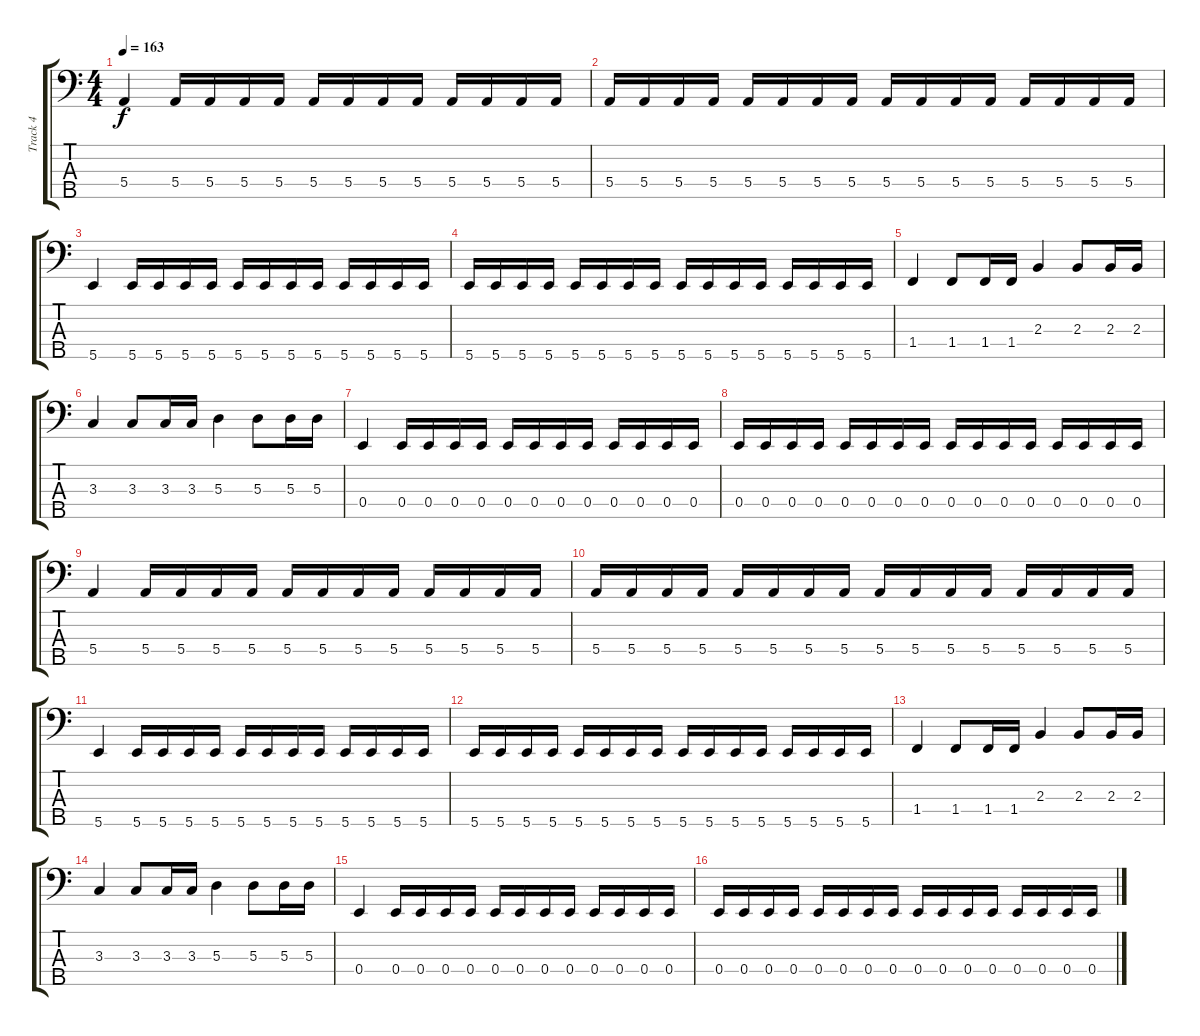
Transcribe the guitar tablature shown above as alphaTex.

\track ("Track 4" "Track 4") {instrument electricbassfinger}
\staff {score tabs}
\tuning (G2 D2 A1 E1 B0) {hide}
\ts (4 4)
\tempo 163
\clef f4
\ks c
5.4.4{dy f instrument electricbassfinger} 5.4.16 5.4.16 5.4.16 5.4.16 5.4.16 5.4.16 5.4.16 5.4.16 5.4.16 5.4.16 5.4.16 5.4.16 |
5.4.16 5.4.16 5.4.16 5.4.16 5.4.16 5.4.16 5.4.16 5.4.16 5.4.16 5.4.16 5.4.16 5.4.16 5.4.16 5.4.16 5.4.16 5.4.16 |
5.5.4 5.5.16 5.5.16 5.5.16 5.5.16 5.5.16 5.5.16 5.5.16 5.5.16 5.5.16 5.5.16 5.5.16 5.5.16 |
5.5.16 5.5.16 5.5.16 5.5.16 5.5.16 5.5.16 5.5.16 5.5.16 5.5.16 5.5.16 5.5.16 5.5.16 5.5.16 5.5.16 5.5.16 5.5.16 |
1.4.4 1.4.8 1.4.16 1.4.16 2.3.4 2.3.8 2.3.16 2.3.16 |
3.3.4 3.3.8 3.3.16 3.3.16 5.3.4 5.3.8 5.3.16 5.3.16 |
0.4.4 0.4.16 0.4.16 0.4.16 0.4.16 0.4.16 0.4.16 0.4.16 0.4.16 0.4.16 0.4.16 0.4.16 0.4.16 |
0.4.16 0.4.16 0.4.16 0.4.16 0.4.16 0.4.16 0.4.16 0.4.16 0.4.16 0.4.16 0.4.16 0.4.16 0.4.16 0.4.16 0.4.16 0.4.16 |
5.4.4 5.4.16 5.4.16 5.4.16 5.4.16 5.4.16 5.4.16 5.4.16 5.4.16 5.4.16 5.4.16 5.4.16 5.4.16 |
5.4.16 5.4.16 5.4.16 5.4.16 5.4.16 5.4.16 5.4.16 5.4.16 5.4.16 5.4.16 5.4.16 5.4.16 5.4.16 5.4.16 5.4.16 5.4.16 |
5.5.4 5.5.16 5.5.16 5.5.16 5.5.16 5.5.16 5.5.16 5.5.16 5.5.16 5.5.16 5.5.16 5.5.16 5.5.16 |
5.5.16 5.5.16 5.5.16 5.5.16 5.5.16 5.5.16 5.5.16 5.5.16 5.5.16 5.5.16 5.5.16 5.5.16 5.5.16 5.5.16 5.5.16 5.5.16 |
1.4.4 1.4.8 1.4.16 1.4.16 2.3.4 2.3.8 2.3.16 2.3.16 |
3.3.4 3.3.8 3.3.16 3.3.16 5.3.4 5.3.8 5.3.16 5.3.16 |
0.4.4 0.4.16 0.4.16 0.4.16 0.4.16 0.4.16 0.4.16 0.4.16 0.4.16 0.4.16 0.4.16 0.4.16 0.4.16 |
0.4.16 0.4.16 0.4.16 0.4.16 0.4.16 0.4.16 0.4.16 0.4.16 0.4.16 0.4.16 0.4.16 0.4.16 0.4.16 0.4.16 0.4.16 0.4.16
